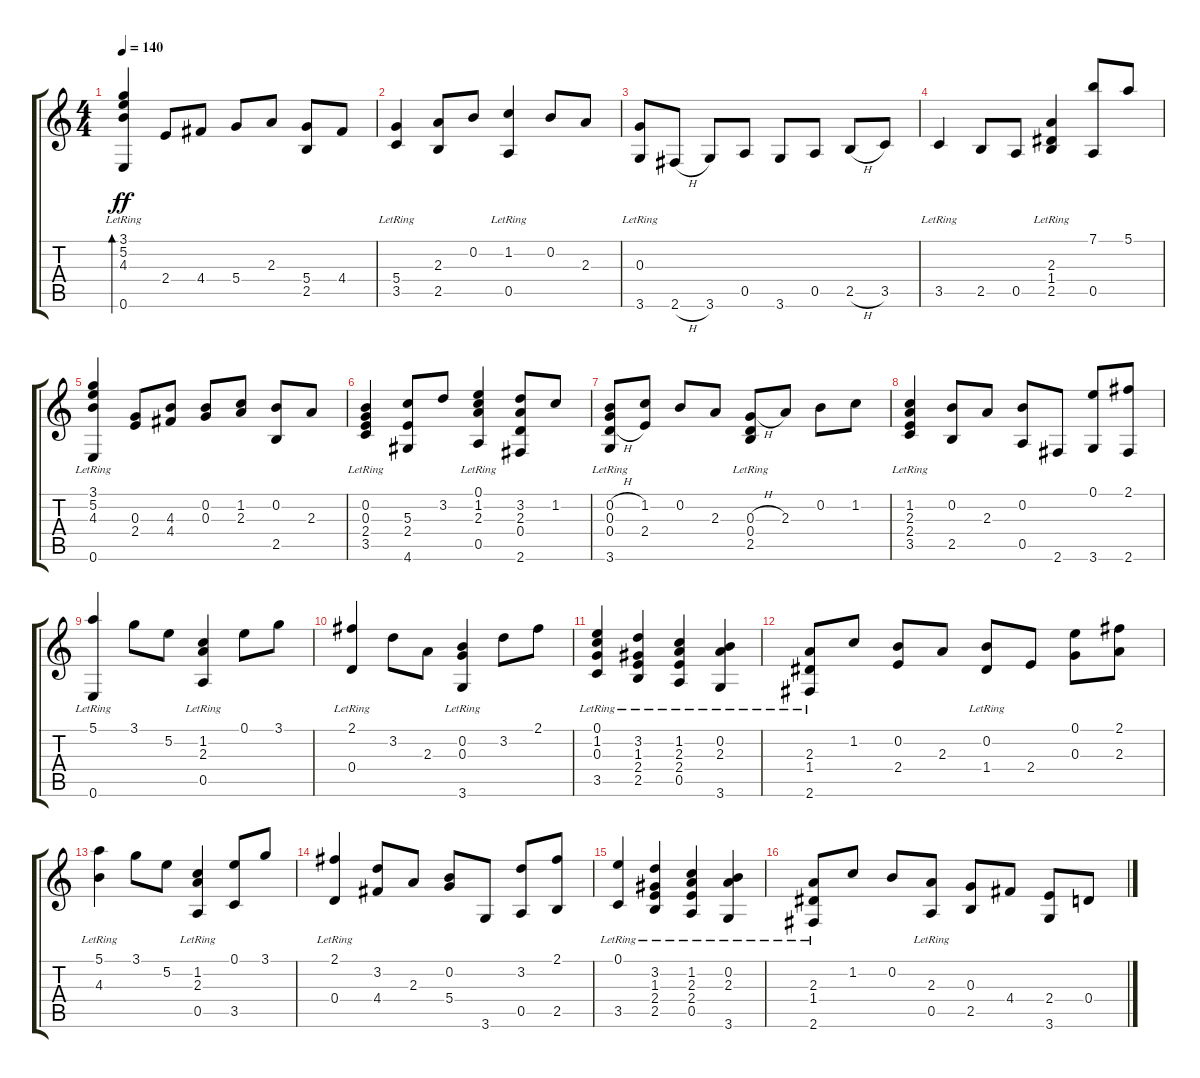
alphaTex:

\track "" {instrument acousticguitarsteel}
\staff {score tabs}
\tuning (E4 B3 G3 D3 A2 E2) {hide}
\ts (4 4)
\tempo 140
\clef g2
\ks c
(3.1{lr} 5.2 4.3{lr} 0.6{lr}).4{bd 60 dy ff instrument acousticguitarsteel} 2.4.8 4.4.8 5.4.8 2.3.8 (5.4 2.5).8 4.4.8 |
(5.4{lr} 3.5{lr}).4 (2.3 2.5).8 0.2.8 (1.2{lr} 0.5{lr}).4 0.2.8 2.3.8 |
(0.3 3.6{lr}).8 2.6{h}.8 3.6.8 0.5.8 3.6.8 0.5.8 2.5{h}.8 3.5.8 |
3.5{lr}.4 2.5.8 0.5.8 (2.3 1.4{lr} 2.5{lr}).4 (7.1 0.5).8 5.1.8 |
(3.1{lr} 5.2{lr} 4.3{lr} 0.6{lr}).4 (0.3 2.4).8 (4.3 4.4).8 (0.2 0.3).8 (1.2 2.3).8 (0.2 2.5).8 2.3.8 |
(0.2{lr} 0.3{lr} 2.4{lr} 3.5{lr}).4 (5.3 2.4 4.6).8 3.2.8 (0.1{lr} 1.2{lr} 2.3{lr} 0.5{lr}).4 (3.2 2.3 0.4 2.6).8 1.2.8 |
(0.2{h} 0.3 0.4{h} 3.6{lr}).8 (1.2 2.4).8 0.2.8 2.3.8 (0.3{h} 0.4 2.5{lr}).8 2.3.8 0.2.8 1.2.8 |
(1.2{lr} 2.3{lr} 2.4{lr} 3.5{lr}).4 (0.2 2.5).8 2.3.8 (0.2 0.5).8 2.6.8 (0.1 3.6).8 (2.1 2.6).8 |
(5.1{lr} 0.6{lr}).4 3.1.8 5.2.8 (1.2{lr} 2.3{lr} 0.5{lr}).4 0.1.8 3.1.8 |
(2.1{lr} 0.4{lr}).4 3.2.8 2.3.8 (0.2{lr} 0.3{lr} 3.6{lr}).4 3.2.8 2.1.8 |
(0.1 1.2 0.3 3.5{lr}).4 (3.2 1.3 2.4 2.5{lr}).4 (1.2 2.3 2.4 0.5{lr}).4 (0.2 2.3 3.6{lr}).4 |
(2.3 1.4 2.6{lr}).8 1.2.8 (0.2 2.4).8 2.3.8 (0.2 1.4{lr}).8 2.4.8 (0.1 0.3).8 (2.1 2.3).8 |
(5.1 4.3{lr}).4 3.1.8 5.2.8 (1.2 2.3 0.5{lr}).4 (0.1 3.5).8 3.1.8 |
(2.1 0.4{lr}).4 (3.2 4.4).8 2.3.8 (0.2 5.4).8 3.6.8 (3.2 0.5).8 (2.1 2.5).8 |
(0.1 3.5{lr}).4 (3.2 1.3 2.4 2.5{lr}).4 (1.2 2.3 2.4 0.5{lr}).4 (0.2 2.3 3.6{lr}).4 |
(2.3 1.4 2.6{lr}).8 1.2.8 0.2.8 (2.3 0.5{lr}).8 (0.3 2.5).8 4.4.8 (2.4 3.6).8 0.4.8
